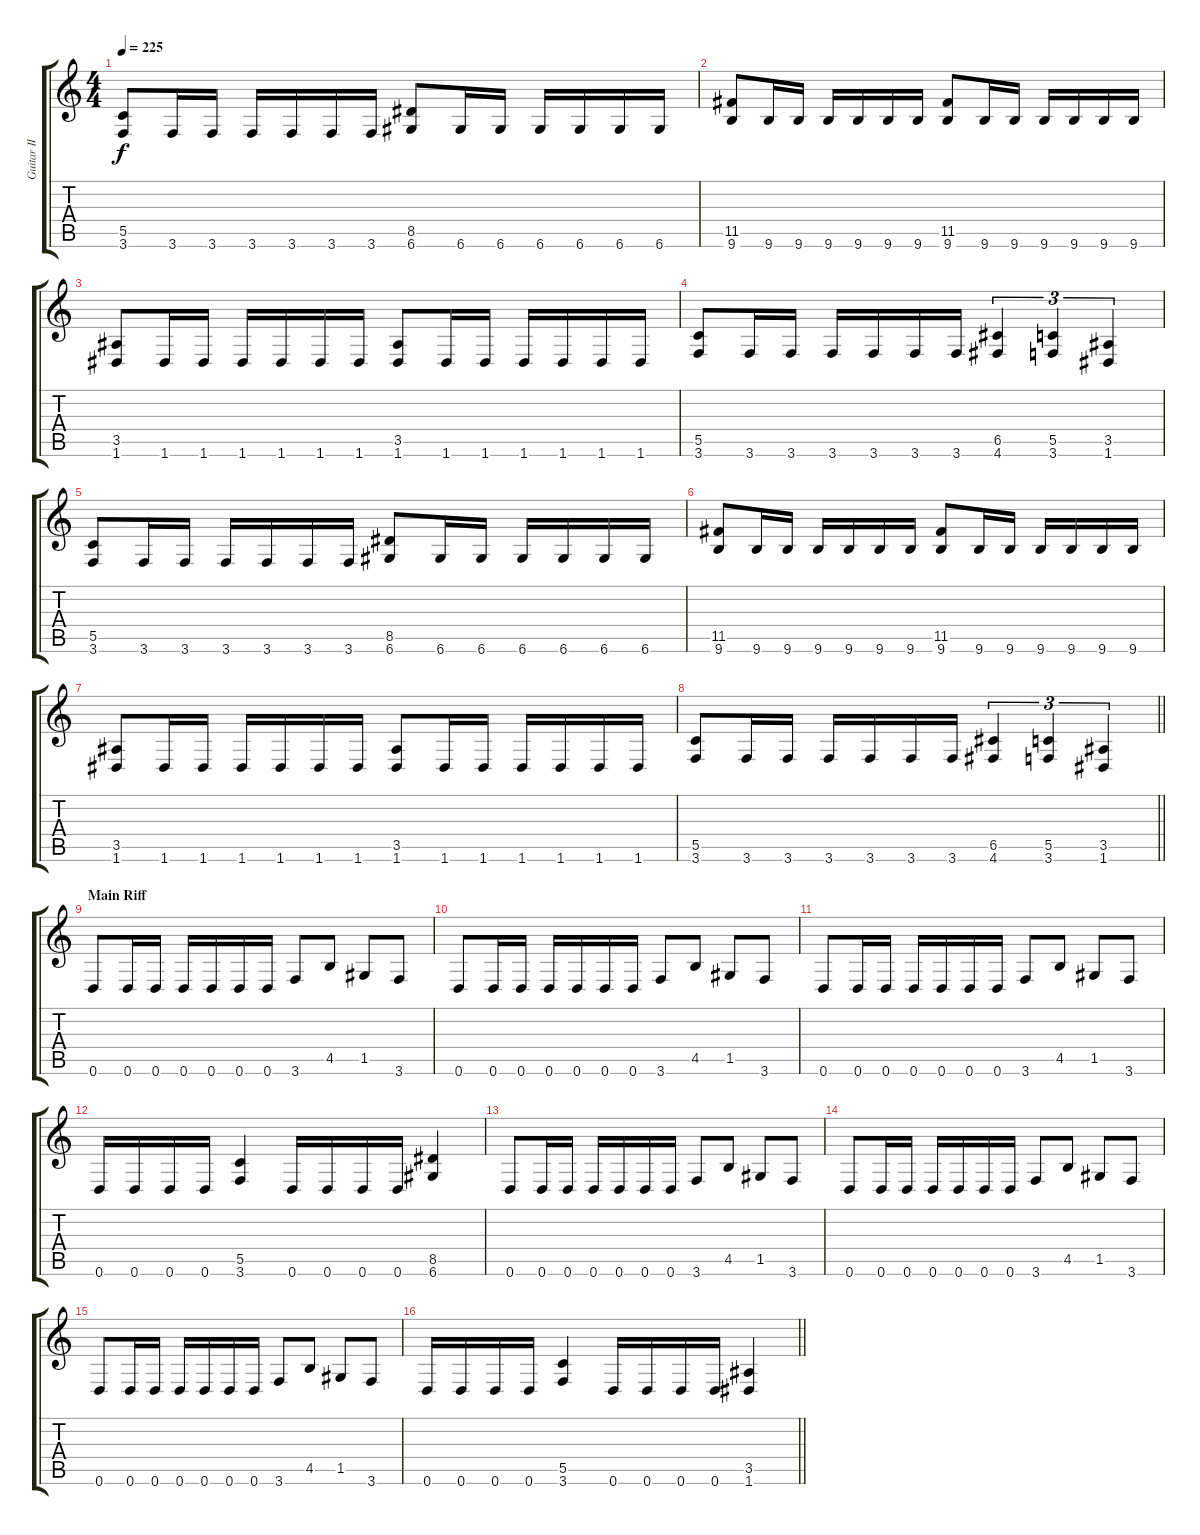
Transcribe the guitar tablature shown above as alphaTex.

\track ("Guitar II" "Guitar II") {instrument distortionguitar}
\staff {score tabs}
\tuning (D4 A3 F3 C3 G2 D2) {hide}
\ts (4 4)
\tempo 225
\clef g2
\ks c
(5.5 3.6).8{dy f} 3.6.16 3.6.16 3.6.16 3.6.16 3.6.16 3.6.16 (8.5 6.6).8 6.6.16 6.6.16 6.6.16 6.6.16 6.6.16 6.6.16 |
(11.5 9.6).8 9.6.16 9.6.16 9.6.16 9.6.16 9.6.16 9.6.16 (11.5 9.6).8 9.6.16 9.6.16 9.6.16 9.6.16 9.6.16 9.6.16 |
(3.5 1.6).8 1.6.16 1.6.16 1.6.16 1.6.16 1.6.16 1.6.16 (3.5 1.6).8 1.6.16 1.6.16 1.6.16 1.6.16 1.6.16 1.6.16 |
(5.5 3.6).8 3.6.16 3.6.16 3.6.16 3.6.16 3.6.16 3.6.16 (6.5 4.6).4{tu (3 2)} (5.5 3.6).4{tu (3 2)} (3.5 1.6).4{tu (3 2)} |
(5.5 3.6).8 3.6.16 3.6.16 3.6.16 3.6.16 3.6.16 3.6.16 (8.5 6.6).8 6.6.16 6.6.16 6.6.16 6.6.16 6.6.16 6.6.16 |
(11.5 9.6).8 9.6.16 9.6.16 9.6.16 9.6.16 9.6.16 9.6.16 (11.5 9.6).8 9.6.16 9.6.16 9.6.16 9.6.16 9.6.16 9.6.16 |
(3.5 1.6).8 1.6.16 1.6.16 1.6.16 1.6.16 1.6.16 1.6.16 (3.5 1.6).8 1.6.16 1.6.16 1.6.16 1.6.16 1.6.16 1.6.16 |
\barLineRight lightlight
(5.5 3.6).8 3.6.16 3.6.16 3.6.16 3.6.16 3.6.16 3.6.16 (6.5 4.6).4{tu (3 2)} (5.5 3.6).4{tu (3 2)} (3.5 1.6).4{tu (3 2)} |
\section ("" "Main Riff")
0.6.8 0.6.16 0.6.16 0.6.16 0.6.16 0.6.16 0.6.16 3.6.8 4.5.8 1.5.8 3.6.8 |
0.6.8 0.6.16 0.6.16 0.6.16 0.6.16 0.6.16 0.6.16 3.6.8 4.5.8 1.5.8 3.6.8 |
0.6.8 0.6.16 0.6.16 0.6.16 0.6.16 0.6.16 0.6.16 3.6.8 4.5.8 1.5.8 3.6.8 |
0.6.16 0.6.16 0.6.16 0.6.16 (5.5 3.6).4 0.6.16 0.6.16 0.6.16 0.6.16 (8.5 6.6).4 |
0.6.8 0.6.16 0.6.16 0.6.16 0.6.16 0.6.16 0.6.16 3.6.8 4.5.8 1.5.8 3.6.8 |
0.6.8 0.6.16 0.6.16 0.6.16 0.6.16 0.6.16 0.6.16 3.6.8 4.5.8 1.5.8 3.6.8 |
0.6.8 0.6.16 0.6.16 0.6.16 0.6.16 0.6.16 0.6.16 3.6.8 4.5.8 1.5.8 3.6.8 |
\barLineRight lightlight
0.6.16 0.6.16 0.6.16 0.6.16 (5.5 3.6).4 0.6.16 0.6.16 0.6.16 0.6.16 (3.5 1.6).4
